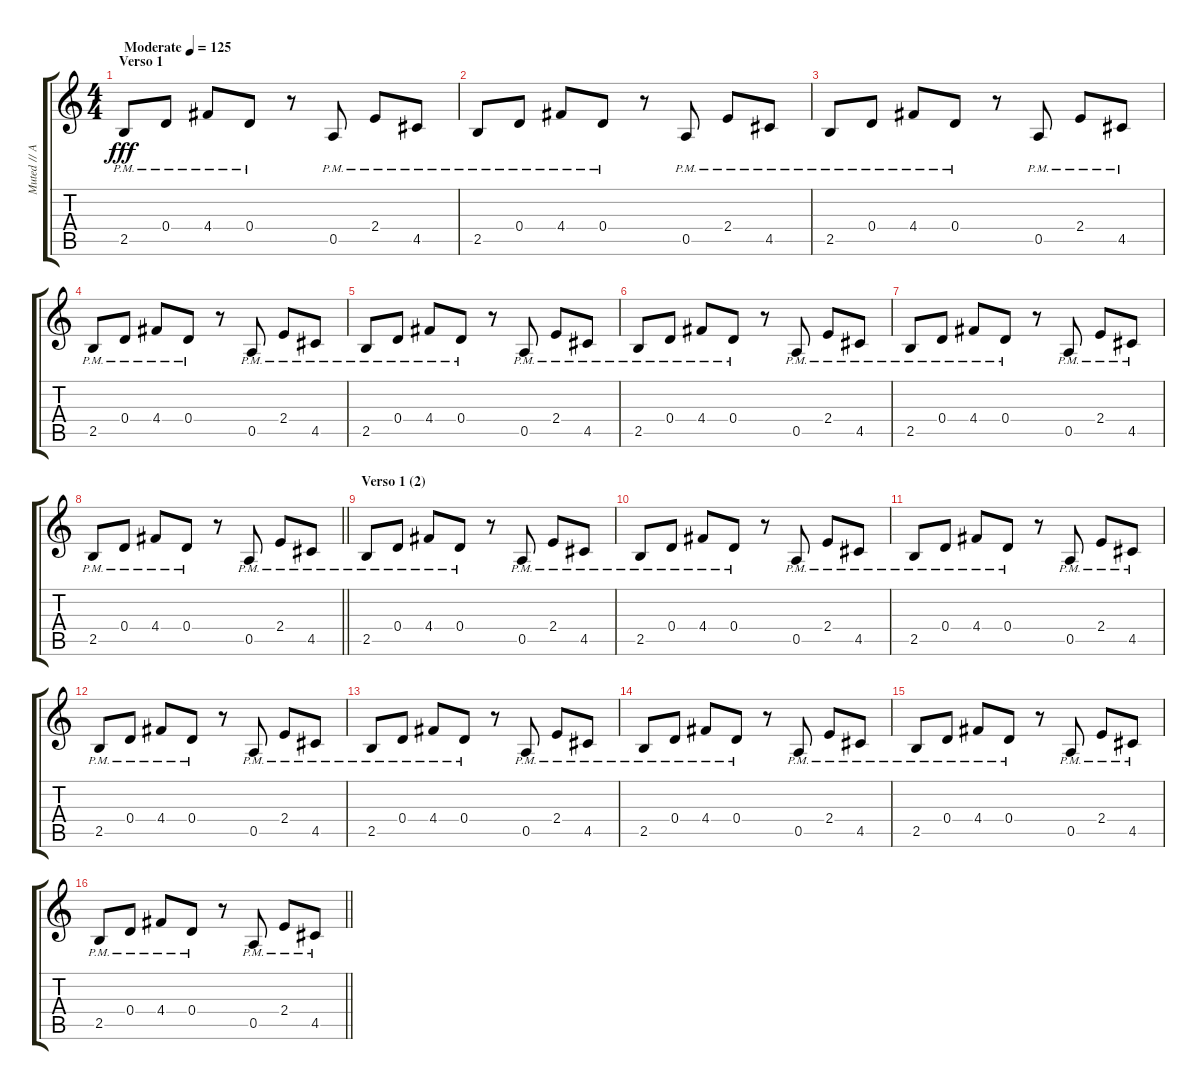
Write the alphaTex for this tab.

\track ("Muted // Acoustic" "Muted // A") {instrument electricguitarmuted}
\staff {score tabs}
\tuning (E4 B3 G3 D3 A2 E2) {hide}
\ts (4 4)
\section ("" "Verso 1")
\tempo (125 "Moderate")
\clef g2
\ks c
2.5{pm}.8{dy fff instrument electricguitarmuted} 0.4{pm}.8 4.4{pm}.8 0.4{pm}.8 r.8 0.5{pm}.8 2.4{pm}.8 4.5{pm}.8 |
2.5{pm}.8 0.4{pm}.8 4.4{pm}.8 0.4{pm}.8 r.8 0.5{pm}.8 2.4{pm}.8 4.5{pm}.8 |
2.5{pm}.8 0.4{pm}.8 4.4{pm}.8 0.4{pm}.8 r.8 0.5{pm}.8 2.4{pm}.8 4.5{pm}.8 |
2.5{pm}.8 0.4{pm}.8 4.4{pm}.8 0.4{pm}.8 r.8 0.5{pm}.8 2.4{pm}.8 4.5{pm}.8 |
2.5{pm}.8 0.4{pm}.8 4.4{pm}.8 0.4{pm}.8 r.8 0.5{pm}.8 2.4{pm}.8 4.5{pm}.8 |
2.5{pm}.8 0.4{pm}.8 4.4{pm}.8 0.4{pm}.8 r.8 0.5{pm}.8 2.4{pm}.8 4.5{pm}.8 |
2.5{pm}.8 0.4{pm}.8 4.4{pm}.8 0.4{pm}.8 r.8 0.5{pm}.8 2.4{pm}.8 4.5{pm}.8 |
\barLineRight lightlight
2.5{pm}.8 0.4{pm}.8 4.4{pm}.8 0.4{pm}.8 r.8 0.5{pm}.8 2.4{pm}.8 4.5{pm}.8 |
\section ("" "Verso 1 (2)")
2.5{pm}.8 0.4{pm}.8 4.4{pm}.8 0.4{pm}.8 r.8 0.5{pm}.8 2.4{pm}.8 4.5{pm}.8 |
2.5{pm}.8 0.4{pm}.8 4.4{pm}.8 0.4{pm}.8 r.8 0.5{pm}.8 2.4{pm}.8 4.5{pm}.8 |
2.5{pm}.8 0.4{pm}.8 4.4{pm}.8 0.4{pm}.8 r.8 0.5{pm}.8 2.4{pm}.8 4.5{pm}.8 |
2.5{pm}.8 0.4{pm}.8 4.4{pm}.8 0.4{pm}.8 r.8 0.5{pm}.8 2.4{pm}.8 4.5{pm}.8 |
2.5{pm}.8 0.4{pm}.8 4.4{pm}.8 0.4{pm}.8 r.8 0.5{pm}.8 2.4{pm}.8 4.5{pm}.8 |
2.5{pm}.8 0.4{pm}.8 4.4{pm}.8 0.4{pm}.8 r.8 0.5{pm}.8 2.4{pm}.8 4.5{pm}.8 |
2.5{pm}.8 0.4{pm}.8 4.4{pm}.8 0.4{pm}.8 r.8 0.5{pm}.8 2.4{pm}.8 4.5{pm}.8 |
\barLineRight lightlight
2.5{pm}.8 0.4{pm}.8 4.4{pm}.8 0.4{pm}.8 r.8 0.5{pm}.8 2.4{pm}.8 4.5{pm}.8
